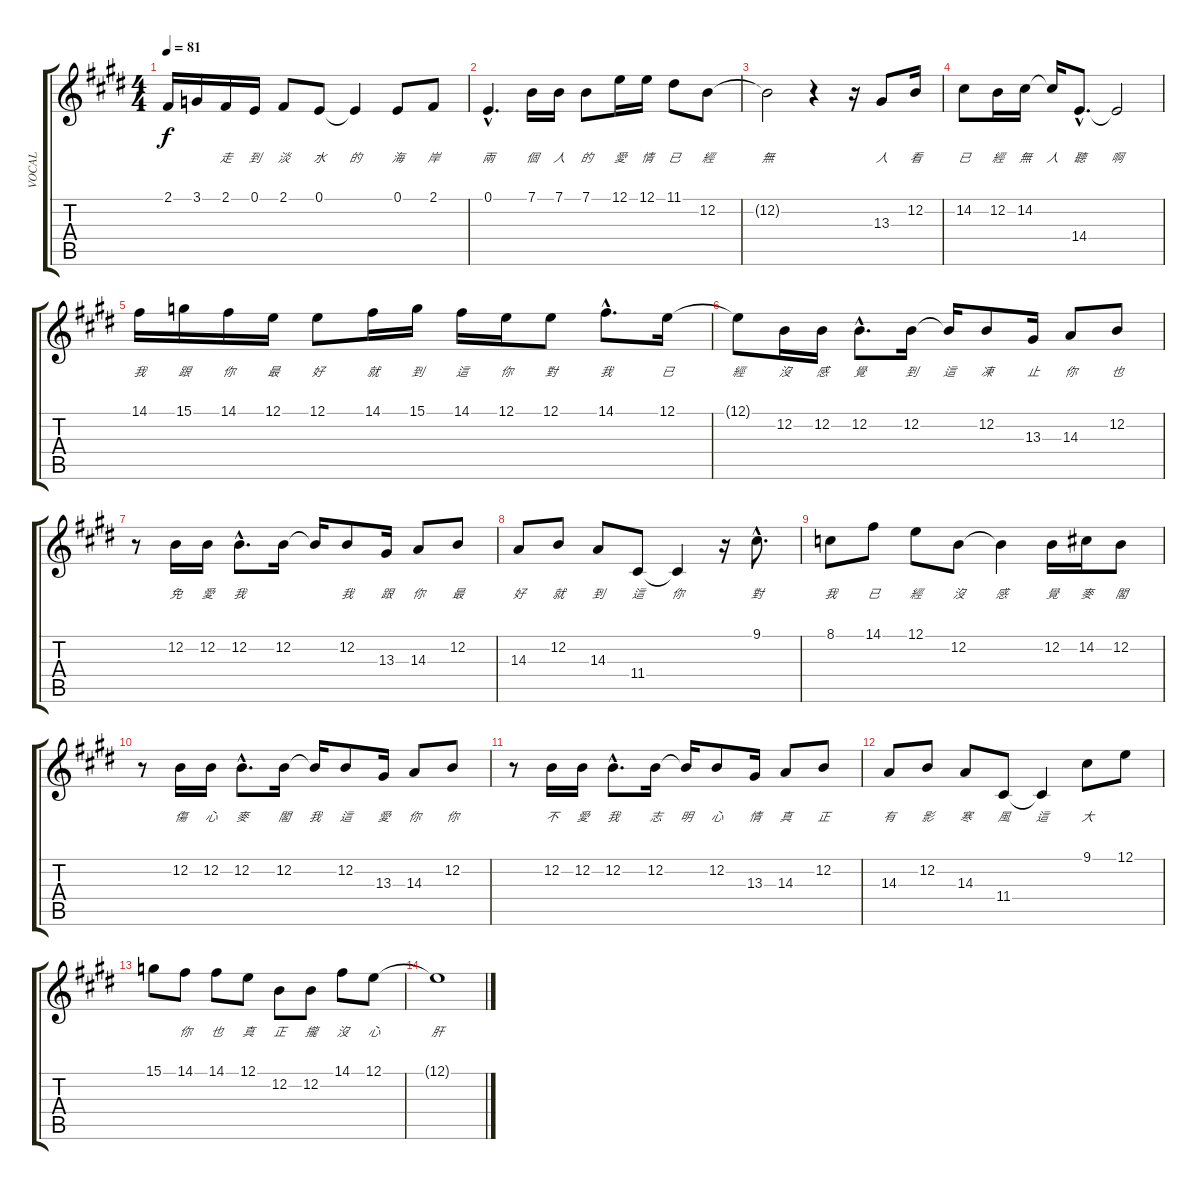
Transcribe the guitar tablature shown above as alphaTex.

\track ("VOCAL" "VOCAL") {instrument vibraphone}
\staff {score tabs}
\tuning (E4 B3 G3 D3 A2 E2) {hide}
\ts (4 4)
\tempo 81
\clef g2
\ks e
2.1.16{lyrics (0 "") lyrics (1 "") lyrics (2 "") lyrics (3 "") lyrics (4 "") dy f} 3.1.16{lyrics (0 "") lyrics (1 "") lyrics (2 "") lyrics (3 "") lyrics (4 "")} 2.1.16{lyrics (0 "走") lyrics (1 "") lyrics (2 "") lyrics (3 "") lyrics (4 "")} 0.1.16{lyrics (0 "到") lyrics (1 "") lyrics (2 "") lyrics (3 "") lyrics (4 "")} 2.1.8{lyrics (0 "淡") lyrics (1 "") lyrics (2 "") lyrics (3 "") lyrics (4 "")} 0.1.8{lyrics (0 "水") lyrics (1 "") lyrics (2 "") lyrics (3 "") lyrics (4 "")} 0.1{t}.4{lyrics (0 "的") lyrics (1 "") lyrics (2 "") lyrics (3 "") lyrics (4 "")} 0.1.8{lyrics (0 "海") lyrics (1 "") lyrics (2 "") lyrics (3 "") lyrics (4 "")} 2.1.8{lyrics (0 "岸　") lyrics (1 "") lyrics (2 "") lyrics (3 "") lyrics (4 "")} |
0.1{hac}.4{d lyrics (0 "兩") lyrics (1 "") lyrics (2 "") lyrics (3 "") lyrics (4 "")} 7.1.16{lyrics (0 "個") lyrics (1 "") lyrics (2 "") lyrics (3 "") lyrics (4 "")} 7.1.16{lyrics (0 "人") lyrics (1 "") lyrics (2 "") lyrics (3 "") lyrics (4 "")} 7.1.8{lyrics (0 "的") lyrics (1 "") lyrics (2 "") lyrics (3 "") lyrics (4 "")} 12.1.16{lyrics (0 "愛") lyrics (1 "") lyrics (2 "") lyrics (3 "") lyrics (4 "")} 12.1.16{lyrics (0 "情") lyrics (1 "") lyrics (2 "") lyrics (3 "") lyrics (4 "")} 11.1.8{lyrics (0 "已") lyrics (1 "") lyrics (2 "") lyrics (3 "") lyrics (4 "")} 12.2.8{lyrics (0 "經") lyrics (1 "") lyrics (2 "") lyrics (3 "") lyrics (4 "")} |
12.2{t}.2{lyrics (0 "無") lyrics (1 "") lyrics (2 "") lyrics (3 "") lyrics (4 "")} r.4 r.16 13.3.8{lyrics (0 "人") lyrics (1 "") lyrics (2 "") lyrics (3 "") lyrics (4 "")} 12.2.16{lyrics (0 "看　") lyrics (1 "") lyrics (2 "") lyrics (3 "") lyrics (4 "")} |
14.2.8{lyrics (0 "已") lyrics (1 "") lyrics (2 "") lyrics (3 "") lyrics (4 "")} 12.2.16{lyrics (0 "經") lyrics (1 "") lyrics (2 "") lyrics (3 "") lyrics (4 "")} 14.2.16{lyrics (0 "無") lyrics (1 "") lyrics (2 "") lyrics (3 "") lyrics (4 "")} 14.2{t}.16{lyrics (0 "人") lyrics (1 "") lyrics (2 "") lyrics (3 "") lyrics (4 "")} 14.4{hac}.8{d lyrics (0 "聽　") lyrics (1 "") lyrics (2 "") lyrics (3 "") lyrics (4 "")} 14.4{t}.2{lyrics (0 "啊") lyrics (1 "") lyrics (2 "") lyrics (3 "") lyrics (4 "")} |
14.1.16{lyrics (0 "我") lyrics (1 "") lyrics (2 "") lyrics (3 "") lyrics (4 "")} 15.1.16{lyrics (0 "跟") lyrics (1 "") lyrics (2 "") lyrics (3 "") lyrics (4 "")} 14.1.16{lyrics (0 "你") lyrics (1 "") lyrics (2 "") lyrics (3 "") lyrics (4 "")} 12.1.16{lyrics (0 "最") lyrics (1 "") lyrics (2 "") lyrics (3 "") lyrics (4 "")} 12.1.8{lyrics (0 "好") lyrics (1 "") lyrics (2 "") lyrics (3 "") lyrics (4 "")} 14.1.16{lyrics (0 "就") lyrics (1 "") lyrics (2 "") lyrics (3 "") lyrics (4 "")} 15.1.16{lyrics (0 "到") lyrics (1 "") lyrics (2 "") lyrics (3 "") lyrics (4 "")} 14.1.16{lyrics (0 "這　") lyrics (1 "") lyrics (2 "") lyrics (3 "") lyrics (4 "")} 12.1.16{lyrics (0 "你") lyrics (1 "") lyrics (2 "") lyrics (3 "") lyrics (4 "")} 12.1.8{lyrics (0 "對") lyrics (1 "") lyrics (2 "") lyrics (3 "") lyrics (4 "")} 14.1{hac}.8{d lyrics (0 "我") lyrics (1 "") lyrics (2 "") lyrics (3 "") lyrics (4 "")} 12.1.16{lyrics (0 "已") lyrics (1 "") lyrics (2 "") lyrics (3 "") lyrics (4 "")} |
12.1{t}.8{lyrics (0 "經") lyrics (1 "") lyrics (2 "") lyrics (3 "") lyrics (4 "")} 12.2.16{lyrics (0 "沒") lyrics (1 "") lyrics (2 "") lyrics (3 "") lyrics (4 "")} 12.2.16{lyrics (0 "感") lyrics (1 "") lyrics (2 "") lyrics (3 "") lyrics (4 "")} 12.2{hac}.8{d lyrics (0 "覺　") lyrics (1 "") lyrics (2 "") lyrics (3 "") lyrics (4 "")} 12.2.16{lyrics (0 "到") lyrics (1 "") lyrics (2 "") lyrics (3 "") lyrics (4 "")} 12.2{t}.16{lyrics (0 "這") lyrics (1 "") lyrics (2 "") lyrics (3 "") lyrics (4 "")} 12.2.8{lyrics (0 "凍") lyrics (1 "") lyrics (2 "") lyrics (3 "") lyrics (4 "")} 13.3.16{lyrics (0 "止　") lyrics (1 "") lyrics (2 "") lyrics (3 "") lyrics (4 "")} 14.3.8{lyrics (0 "你") lyrics (1 "") lyrics (2 "") lyrics (3 "") lyrics (4 "")} 12.2.8{lyrics (0 "也") lyrics (1 "") lyrics (2 "") lyrics (3 "") lyrics (4 "")} |
r.8 12.2.16{lyrics (0 "免") lyrics (1 "") lyrics (2 "") lyrics (3 "") lyrics (4 "")} 12.2.16{lyrics (0 "愛") lyrics (1 "") lyrics (2 "") lyrics (3 "") lyrics (4 "")} 12.2{hac}.8{d lyrics (0 "我") lyrics (1 "") lyrics (2 "") lyrics (3 "") lyrics (4 "")} 12.2.16{lyrics (0 "") lyrics (1 "") lyrics (2 "") lyrics (3 "") lyrics (4 "")} 12.2{t}.16{lyrics (0 "") lyrics (1 "") lyrics (2 "") lyrics (3 "") lyrics (4 "")} 12.2.8{lyrics (0 "我") lyrics (1 "") lyrics (2 "") lyrics (3 "") lyrics (4 "")} 13.3.16{lyrics (0 "跟") lyrics (1 "") lyrics (2 "") lyrics (3 "") lyrics (4 "")} 14.3.8{lyrics (0 "你") lyrics (1 "") lyrics (2 "") lyrics (3 "") lyrics (4 "")} 12.2.8{lyrics (0 "最") lyrics (1 "") lyrics (2 "") lyrics (3 "") lyrics (4 "")} |
14.3.8{lyrics (0 "好") lyrics (1 "") lyrics (2 "") lyrics (3 "") lyrics (4 "")} 12.2.8{lyrics (0 "就") lyrics (1 "") lyrics (2 "") lyrics (3 "") lyrics (4 "")} 14.3.8{lyrics (0 "到") lyrics (1 "") lyrics (2 "") lyrics (3 "") lyrics (4 "")} 11.4.8{lyrics (0 "這　") lyrics (1 "") lyrics (2 "") lyrics (3 "") lyrics (4 "")} 11.4{t}.4{lyrics (0 "你") lyrics (1 "") lyrics (2 "") lyrics (3 "") lyrics (4 "")} r.16 9.1{hac}.8{d lyrics (0 "對") lyrics (1 "") lyrics (2 "") lyrics (3 "") lyrics (4 "")} |
8.1.8{lyrics (0 "我") lyrics (1 "") lyrics (2 "") lyrics (3 "") lyrics (4 "")} 14.1.8{lyrics (0 "已") lyrics (1 "") lyrics (2 "") lyrics (3 "") lyrics (4 "")} 12.1.8{lyrics (0 "經") lyrics (1 "") lyrics (2 "") lyrics (3 "") lyrics (4 "")} 12.2.8{lyrics (0 "沒") lyrics (1 "") lyrics (2 "") lyrics (3 "") lyrics (4 "")} 12.2{t}.4{lyrics (0 "感") lyrics (1 "") lyrics (2 "") lyrics (3 "") lyrics (4 "")} 12.2.16{lyrics (0 "覺　") lyrics (1 "") lyrics (2 "") lyrics (3 "") lyrics (4 "")} 14.2.16{lyrics (0 "麥") lyrics (1 "") lyrics (2 "") lyrics (3 "") lyrics (4 "")} 12.2.8{lyrics (0 "閣") lyrics (1 "") lyrics (2 "") lyrics (3 "") lyrics (4 "")} |
r.8 12.2.16{lyrics (0 "傷") lyrics (1 "") lyrics (2 "") lyrics (3 "") lyrics (4 "")} 12.2.16{lyrics (0 "心") lyrics (1 "") lyrics (2 "") lyrics (3 "") lyrics (4 "")} 12.2{hac}.8{d lyrics (0 "麥") lyrics (1 "") lyrics (2 "") lyrics (3 "") lyrics (4 "")} 12.2.16{lyrics (0 "閣") lyrics (1 "") lyrics (2 "") lyrics (3 "") lyrics (4 "")} 12.2{t}.16{lyrics (0 "我") lyrics (1 "") lyrics (2 "") lyrics (3 "") lyrics (4 "")} 12.2.8{lyrics (0 "這") lyrics (1 "") lyrics (2 "") lyrics (3 "") lyrics (4 "")} 13.3.16{lyrics (0 "愛") lyrics (1 "") lyrics (2 "") lyrics (3 "") lyrics (4 "")} 14.3.8{lyrics (0 "你　") lyrics (1 "") lyrics (2 "") lyrics (3 "") lyrics (4 "")} 12.2.8{lyrics (0 "你") lyrics (1 "") lyrics (2 "") lyrics (3 "") lyrics (4 "")} |
r.8 12.2.16{lyrics (0 "不") lyrics (1 "") lyrics (2 "") lyrics (3 "") lyrics (4 "")} 12.2.16{lyrics (0 "愛") lyrics (1 "") lyrics (2 "") lyrics (3 "") lyrics (4 "")} 12.2{hac}.8{d lyrics (0 "我") lyrics (1 "") lyrics (2 "") lyrics (3 "") lyrics (4 "")} 12.2.16{lyrics (0 "志") lyrics (1 "") lyrics (2 "") lyrics (3 "") lyrics (4 "")} 12.2{t}.16{lyrics (0 "明") lyrics (1 "") lyrics (2 "") lyrics (3 "") lyrics (4 "")} 12.2.8{lyrics (0 "心") lyrics (1 "") lyrics (2 "") lyrics (3 "") lyrics (4 "")} 13.3.16{lyrics (0 "情") lyrics (1 "") lyrics (2 "") lyrics (3 "") lyrics (4 "")} 14.3.8{lyrics (0 "真") lyrics (1 "") lyrics (2 "") lyrics (3 "") lyrics (4 "")} 12.2.8{lyrics (0 "正") lyrics (1 "") lyrics (2 "") lyrics (3 "") lyrics (4 "")} |
14.3.8{lyrics (0 "有") lyrics (1 "") lyrics (2 "") lyrics (3 "") lyrics (4 "")} 12.2.8{lyrics (0 "影") lyrics (1 "") lyrics (2 "") lyrics (3 "") lyrics (4 "")} 14.3.8{lyrics (0 "寒") lyrics (1 "") lyrics (2 "") lyrics (3 "") lyrics (4 "")} 11.4.8{lyrics (0 "風") lyrics (1 "") lyrics (2 "") lyrics (3 "") lyrics (4 "")} 11.4{t}.4{lyrics (0 "這") lyrics (1 "") lyrics (2 "") lyrics (3 "") lyrics (4 "")} 9.1.8{lyrics (0 "大") lyrics (1 "") lyrics (2 "") lyrics (3 "") lyrics (4 "")} 12.1.8{lyrics (0 "") lyrics (1 "") lyrics (2 "") lyrics (3 "") lyrics (4 "")} |
15.1.8{lyrics (0 "") lyrics (1 "") lyrics (2 "") lyrics (3 "") lyrics (4 "")} 14.1.8{lyrics (0 "你") lyrics (1 "") lyrics (2 "") lyrics (3 "") lyrics (4 "")} 14.1.8{lyrics (0 "也") lyrics (1 "") lyrics (2 "") lyrics (3 "") lyrics (4 "")} 12.1.8{lyrics (0 "真") lyrics (1 "") lyrics (2 "") lyrics (3 "") lyrics (4 "")} 12.2.8{lyrics (0 "正") lyrics (1 "") lyrics (2 "") lyrics (3 "") lyrics (4 "")} 12.2.8{lyrics (0 "攏") lyrics (1 "") lyrics (2 "") lyrics (3 "") lyrics (4 "")} 14.1.8{lyrics (0 "沒") lyrics (1 "") lyrics (2 "") lyrics (3 "") lyrics (4 "")} 12.1.8{lyrics (0 "心") lyrics (1 "") lyrics (2 "") lyrics (3 "") lyrics (4 "")} |
12.1{t}.1{lyrics (0 "肝") lyrics (1 "") lyrics (2 "") lyrics (3 "") lyrics (4 "")}
